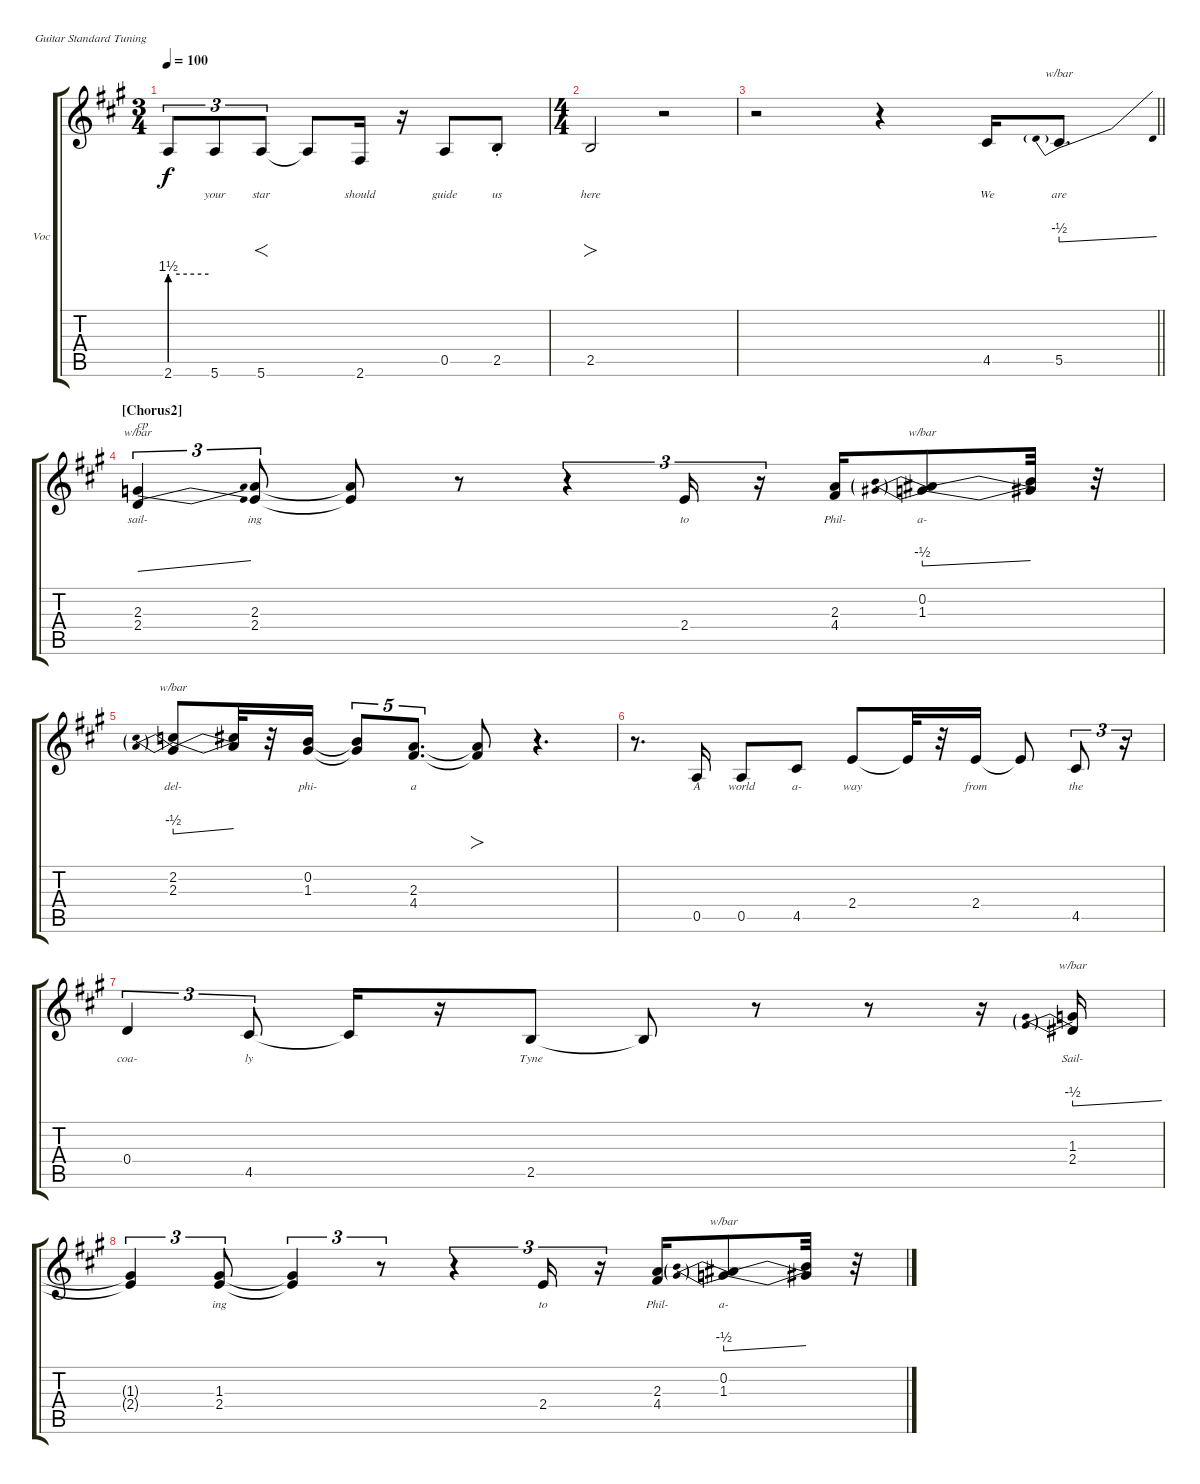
\bracketExtendMode groupsimilarinstruments
\firstSystemTrackNameOrientation horizontal
\otherSystemsTrackNameOrientation horizontal
\track ("Vocals" "Voc") {instrument accordion}
\staff {score tabs}
\tuning (E4 B3 G3 D3 A2 E2)
\displaytranspose 12
\ts (3 4)
\tempo 100
\clef g2
\ks f#minor
2.6{be (hold 0 6 60 6) t}.8{tu (3 2) lyrics (0 "") lyrics (1 "") lyrics (2 "") lyrics (3 "") lyrics (4 "") dy f} 5.6.8{tu (3 2) lyrics (0 "your") lyrics (1 "") lyrics (2 "") lyrics (3 "") lyrics (4 "")} 5.6.8{f tu (3 2) lyrics (0 "star") lyrics (1 "") lyrics (2 "") lyrics (3 "") lyrics (4 "")} 5.6{t}.8{lyrics (0 "") lyrics (1 "") lyrics (2 "") lyrics (3 "") lyrics (4 "")} 2.6.16{lyrics (0 "should") lyrics (1 "") lyrics (2 "") lyrics (3 "") lyrics (4 "")} r.16 0.5.8{lyrics (0 "guide") lyrics (1 "") lyrics (2 "") lyrics (3 "") lyrics (4 "")} 2.5{st}.8{lyrics (0 "us") lyrics (1 "") lyrics (2 "") lyrics (3 "") lyrics (4 "")} |
\ts (4 4)
2.5.2{fo lyrics (0 "here") lyrics (1 "") lyrics (2 "") lyrics (3 "") lyrics (4 "")} r.2 |
\barLineRight lightlight
r.2 r.4 4.5.16{lyrics (0 "We") lyrics (1 "") lyrics (2 "") lyrics (3 "") lyrics (4 "")} 5.5.8{d tbe (predivedive default 0 -2 20.4 0) lyrics (0 "are") lyrics (1 "") lyrics (2 "") lyrics (3 "") lyrics (4 "")} |
\section ("" "[Chorus2]")
(2.4 2.3).4{tu (3 2) tbe (dive default 0 -4 16.8 0) txt "cp" lyrics (0 "sail-") lyrics (1 "") lyrics (2 "") lyrics (3 "") lyrics (4 "")} (2.4 2.3).8{tu (3 2) lyrics (0 "ing") lyrics (1 "") lyrics (2 "") lyrics (3 "") lyrics (4 "")} (2.4{t} 2.3{t}).8{lyrics (0 "") lyrics (1 "") lyrics (2 "") lyrics (3 "") lyrics (4 "")} r.8 r.4{tu (3 2)} 2.4.16{tu (3 2) lyrics (0 "to") lyrics (1 "") lyrics (2 "") lyrics (3 "") lyrics (4 "")} r.16{tu (3 2)} (4.4 2.3).16{lyrics (0 "Phil-") lyrics (1 "") lyrics (2 "") lyrics (3 "") lyrics (4 "")} (1.3 0.2).8{tbe (predivedive default 0 -2 15.6 0) lyrics (0 "a-") lyrics (1 "") lyrics (2 "") lyrics (3 "") lyrics (4 "")} (1.3{t} 0.2{t}).32{lyrics (0 "") lyrics (1 "") lyrics (2 "") lyrics (3 "") lyrics (4 "")} r.32 |
(2.3 2.2).8{tbe (predivedive default 0 -2 23.4 0) lyrics (0 "del-") lyrics (1 "") lyrics (2 "") lyrics (3 "") lyrics (4 "")} (2.3{t} 2.2{t}).32{lyrics (0 "") lyrics (1 "") lyrics (2 "") lyrics (3 "") lyrics (4 "")} r.32 (1.3 0.2).16{lyrics (0 "phi-") lyrics (1 "") lyrics (2 "") lyrics (3 "") lyrics (4 "")} (1.3{t} 0.2{t}).8{tu (5 4) lyrics (0 "") lyrics (1 "") lyrics (2 "") lyrics (3 "") lyrics (4 "")} (4.4 2.3).8{d tu (5 4) lyrics (0 "a") lyrics (1 "") lyrics (2 "") lyrics (3 "") lyrics (4 "")} (4.4{t} 2.3{t}).8{fo lyrics (0 "") lyrics (1 "") lyrics (2 "") lyrics (3 "") lyrics (4 "")} r.4{d} |
r.8{d} 0.5.16{lyrics (0 "A") lyrics (1 "") lyrics (2 "") lyrics (3 "") lyrics (4 "")} 0.5.8{lyrics (0 "world") lyrics (1 "") lyrics (2 "") lyrics (3 "") lyrics (4 "")} 4.5.8{lyrics (0 "a-") lyrics (1 "") lyrics (2 "") lyrics (3 "") lyrics (4 "")} 2.4.8{lyrics (0 "way") lyrics (1 "") lyrics (2 "") lyrics (3 "") lyrics (4 "")} 2.4{t}.32{lyrics (0 "") lyrics (1 "") lyrics (2 "") lyrics (3 "") lyrics (4 "")} r.32 2.4.16{lyrics (0 "from") lyrics (1 "") lyrics (2 "") lyrics (3 "") lyrics (4 "")} 2.4{t}.8{lyrics (0 "") lyrics (1 "") lyrics (2 "") lyrics (3 "") lyrics (4 "")} 4.5.8{tu (3 2) lyrics (0 "the") lyrics (1 "") lyrics (2 "") lyrics (3 "") lyrics (4 "")} r.16{tu (3 2)} |
0.4.4{tu (3 2) lyrics (0 "coa-") lyrics (1 "") lyrics (2 "") lyrics (3 "") lyrics (4 "")} 4.5.8{tu (3 2) lyrics (0 "ly") lyrics (1 "") lyrics (2 "") lyrics (3 "") lyrics (4 "")} 4.5{t}.16{lyrics (0 "") lyrics (1 "") lyrics (2 "") lyrics (3 "") lyrics (4 "")} r.16 2.5.8{lyrics (0 "Tyne") lyrics (1 "") lyrics (2 "") lyrics (3 "") lyrics (4 "")} 2.5{t}.8{lyrics (0 "") lyrics (1 "") lyrics (2 "") lyrics (3 "") lyrics (4 "")} r.8 r.8 r.16 (2.4 1.3).16{tbe (predivedive default 0 -2 58.8 0) lyrics (0 "Sail-") lyrics (1 "") lyrics (2 "") lyrics (3 "") lyrics (4 "")} |
(2.4{t} 1.3{t}).4{tu (3 2) lyrics (0 "") lyrics (1 "") lyrics (2 "") lyrics (3 "") lyrics (4 "")} (2.4 1.3).8{tu (3 2) lyrics (0 "ing") lyrics (1 "") lyrics (2 "") lyrics (3 "") lyrics (4 "")} (2.4{t} 1.3{t}).4{tu (3 2) lyrics (0 "") lyrics (1 "") lyrics (2 "") lyrics (3 "") lyrics (4 "")} r.8{tu (3 2)} r.4{tu (3 2)} 2.4.16{tu (3 2) lyrics (0 "to") lyrics (1 "") lyrics (2 "") lyrics (3 "") lyrics (4 "")} r.16{tu (3 2)} (4.4 2.3).16{lyrics (0 "Phil-") lyrics (1 "") lyrics (2 "") lyrics (3 "") lyrics (4 "")} (1.3 0.2).8{tbe (predivedive default 0 -2 15.6 0) lyrics (0 "a-") lyrics (1 "") lyrics (2 "") lyrics (3 "") lyrics (4 "")} (1.3{t} 0.2{t}).32{lyrics (0 "") lyrics (1 "") lyrics (2 "") lyrics (3 "") lyrics (4 "")} r.32
